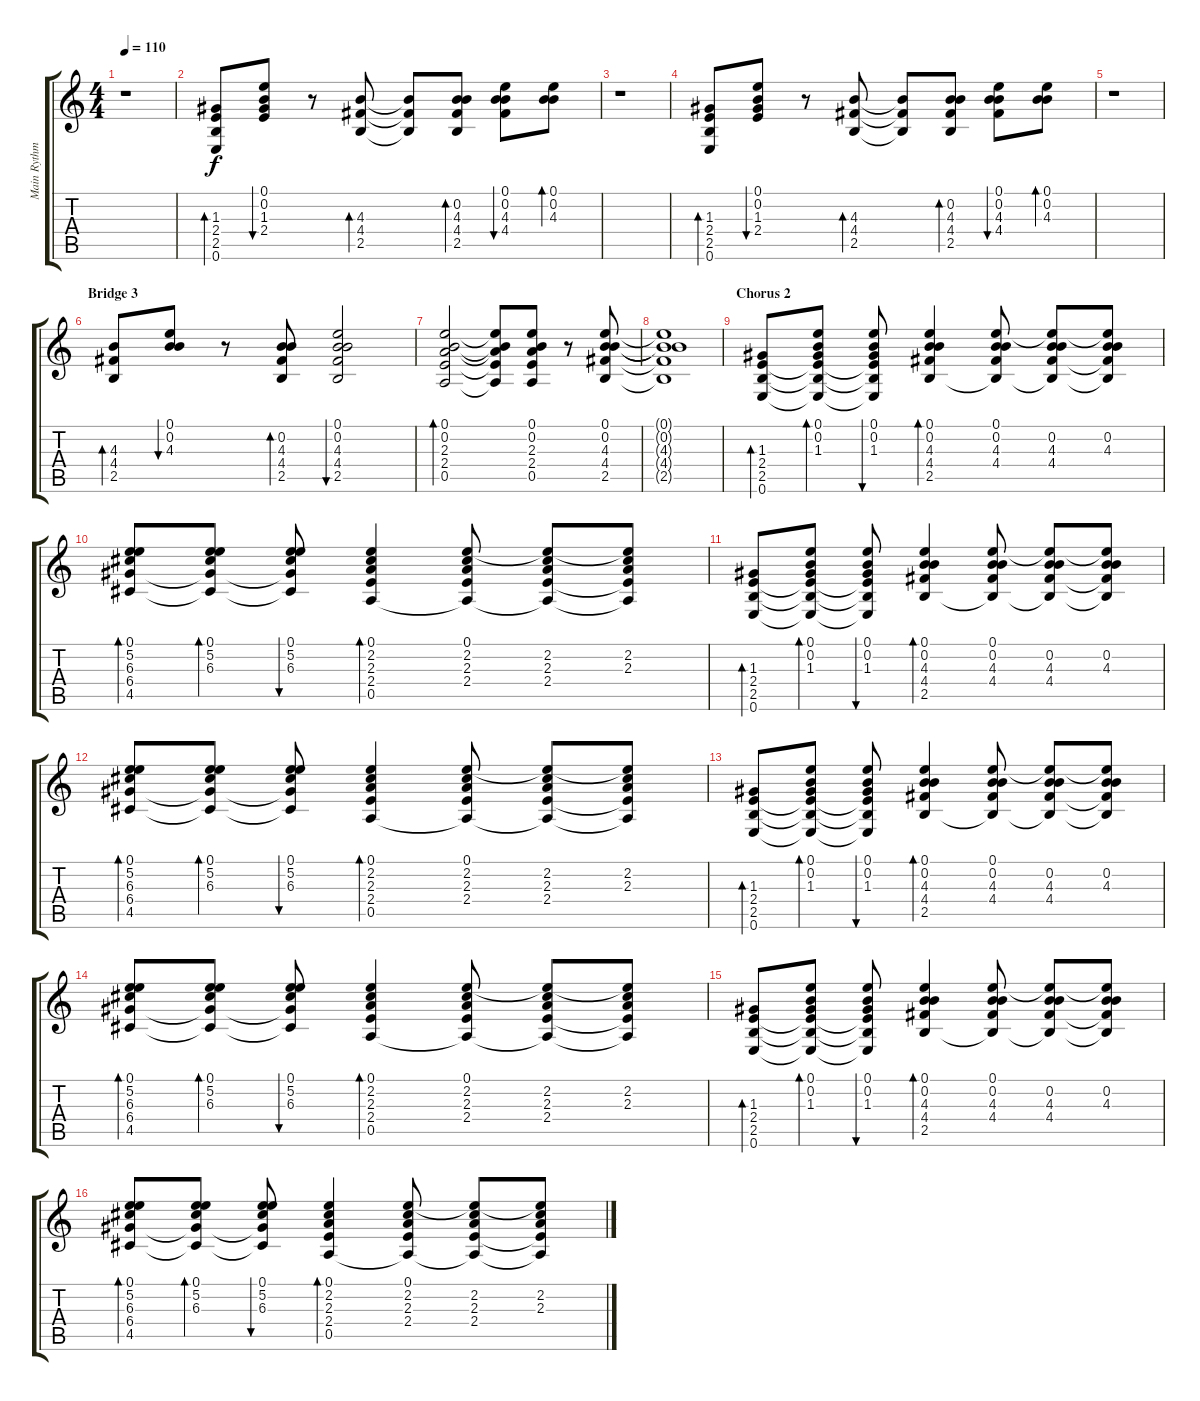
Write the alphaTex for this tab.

\track ("Main Rythmn Guitar (Acoustic)" "Main Rythm") {instrument acousticguitarsteel}
\staff {score tabs}
\tuning (E4 B3 G3 D3 A2 E2) {hide}
\ts (4 4)
\tempo 110
\clef g2
\ks c
r.1{dy f} |
(1.3 2.4 2.5 0.6).8{bd 60} (0.1 0.2 1.3 2.4).8{bu 60} r.8 (4.3 4.4 2.5).8{bd 60} (4.3{t} 4.4{t} 2.5{t}).8 (0.2 4.3 4.4 2.5).8{bd 60} (0.1 0.2 4.3 4.4).8{bu 60} (0.1 0.2 4.3).8{bd 60} |
r.1 |
(1.3 2.4 2.5 0.6).8{bd 60} (0.1 0.2 1.3 2.4).8{bu 60} r.8 (4.3 4.4 2.5).8{bd 60} (4.3{t} 4.4{t} 2.5{t}).8 (0.2 4.3 4.4 2.5).8{bd 60} (0.1 0.2 4.3 4.4).8{bu 60} (0.1 0.2 4.3).8{bd 60} |
r.1 |
\section ("" "Bridge 3")
(4.3 4.4 2.5).8{bd 30} (0.1 0.2 4.3).8{bu 30} r.8 (0.2 4.3 4.4 2.5).8{bd 30} (0.1 0.2 4.3 4.4 2.5).2{bu 30} |
(0.1 0.2 2.3 2.4 0.5).2{bd 30} (0.1{t} 0.2{t} 2.3{t} 2.4{t} 0.5{t}).8 (0.1 0.2 2.3 2.4 0.5).8 r.8 (0.1 0.2 4.3 4.4 2.5).8 |
(0.1{t} 0.2{t} 4.3{t} 4.4{t} 2.5{t}).1 |
\section ("" "Chorus 2")
(1.3 2.4 2.5 0.6).8{bd 30} (0.1 0.2 1.3 2.4{t} 2.5{t} 0.6{t}).8{bd 30} (0.1 0.2 1.3 2.4{t} 2.5{t} 0.6{t}).8{bu 30} (0.1 0.2 4.3 4.4 2.5).4{bd 30} (0.1 0.2 4.3 4.4 2.5{t}).8 (0.1{t} 0.2 4.3 4.4 2.5{t}).8 (0.1{t} 0.2 4.3 4.4{t} 2.5{t}).8 |
(0.1 5.2 6.3 6.4 4.5).8{bd 30} (0.1 5.2 6.3 6.4{t} 4.5{t}).8{bd 30} (0.1 5.2 6.3 6.4{t} 4.5{t}).8{bu 30} (0.1 2.2 2.3 2.4 0.5).4{bd 30} (0.1 2.2 2.3 2.4 0.5{t}).8 (0.1{t} 2.2 2.3 2.4 0.5{t}).8 (0.1{t} 2.2 2.3 2.4{t} 0.5{t}).8 |
(1.3 2.4 2.5 0.6).8{bd 30} (0.1 0.2 1.3 2.4{t} 2.5{t} 0.6{t}).8{bd 30} (0.1 0.2 1.3 2.4{t} 2.5{t} 0.6{t}).8{bu 30} (0.1 0.2 4.3 4.4 2.5).4{bd 30} (0.1 0.2 4.3 4.4 2.5{t}).8 (0.1{t} 0.2 4.3 4.4 2.5{t}).8 (0.1{t} 0.2 4.3 4.4{t} 2.5{t}).8 |
(0.1 5.2 6.3 6.4 4.5).8{bd 30} (0.1 5.2 6.3 6.4{t} 4.5{t}).8{bd 30} (0.1 5.2 6.3 6.4{t} 4.5{t}).8{bu 30} (0.1 2.2 2.3 2.4 0.5).4{bd 30} (0.1 2.2 2.3 2.4 0.5{t}).8 (0.1{t} 2.2 2.3 2.4 0.5{t}).8 (0.1{t} 2.2 2.3 2.4{t} 0.5{t}).8 |
(1.3 2.4 2.5 0.6).8{bd 30} (0.1 0.2 1.3 2.4{t} 2.5{t} 0.6{t}).8{bd 30} (0.1 0.2 1.3 2.4{t} 2.5{t} 0.6{t}).8{bu 30} (0.1 0.2 4.3 4.4 2.5).4{bd 30} (0.1 0.2 4.3 4.4 2.5{t}).8 (0.1{t} 0.2 4.3 4.4 2.5{t}).8 (0.1{t} 0.2 4.3 4.4{t} 2.5{t}).8 |
(0.1 5.2 6.3 6.4 4.5).8{bd 30} (0.1 5.2 6.3 6.4{t} 4.5{t}).8{bd 30} (0.1 5.2 6.3 6.4{t} 4.5{t}).8{bu 30} (0.1 2.2 2.3 2.4 0.5).4{bd 30} (0.1 2.2 2.3 2.4 0.5{t}).8 (0.1{t} 2.2 2.3 2.4 0.5{t}).8 (0.1{t} 2.2 2.3 2.4{t} 0.5{t}).8 |
(1.3 2.4 2.5 0.6).8{bd 30} (0.1 0.2 1.3 2.4{t} 2.5{t} 0.6{t}).8{bd 30} (0.1 0.2 1.3 2.4{t} 2.5{t} 0.6{t}).8{bu 30} (0.1 0.2 4.3 4.4 2.5).4{bd 30} (0.1 0.2 4.3 4.4 2.5{t}).8 (0.1{t} 0.2 4.3 4.4 2.5{t}).8 (0.1{t} 0.2 4.3 4.4{t} 2.5{t}).8 |
(0.1 5.2 6.3 6.4 4.5).8{bd 30} (0.1 5.2 6.3 6.4{t} 4.5{t}).8{bd 30} (0.1 5.2 6.3 6.4{t} 4.5{t}).8{bu 30} (0.1 2.2 2.3 2.4 0.5).4{bd 30} (0.1 2.2 2.3 2.4 0.5{t}).8 (0.1{t} 2.2 2.3 2.4 0.5{t}).8 (0.1{t} 2.2 2.3 2.4{t} 0.5{t}).8
